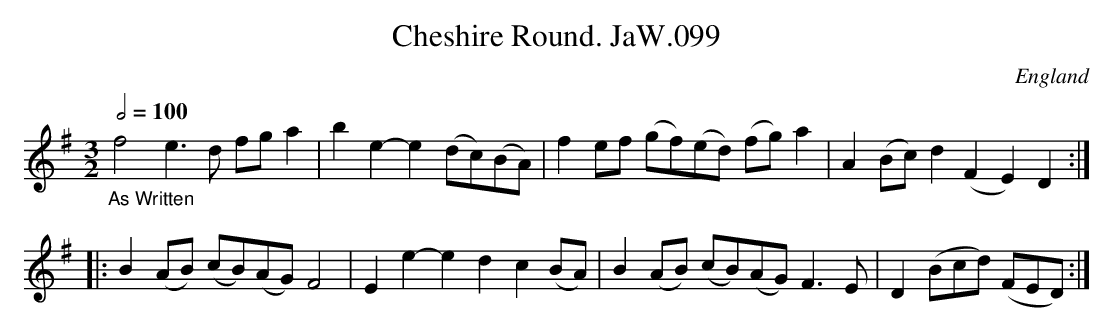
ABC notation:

X:1
T:Cheshire Round. JaW.099
L:1/8
M:3/2
O:England
Q:1/2=100
K:G
"_As Written"f4e3d fga2|b2e2-e2(dc)(BA)|\
f2ef (gf)(ed) (fg)a2|A2(Bc) d2(F2E2)D2:|!
|:B2(AB) (cB)(AG) F4|E2 e2-e2d2c2(BA)|\
B2(AB) (cB)(AG) F3E|D2 (Bcd) (FED):|
